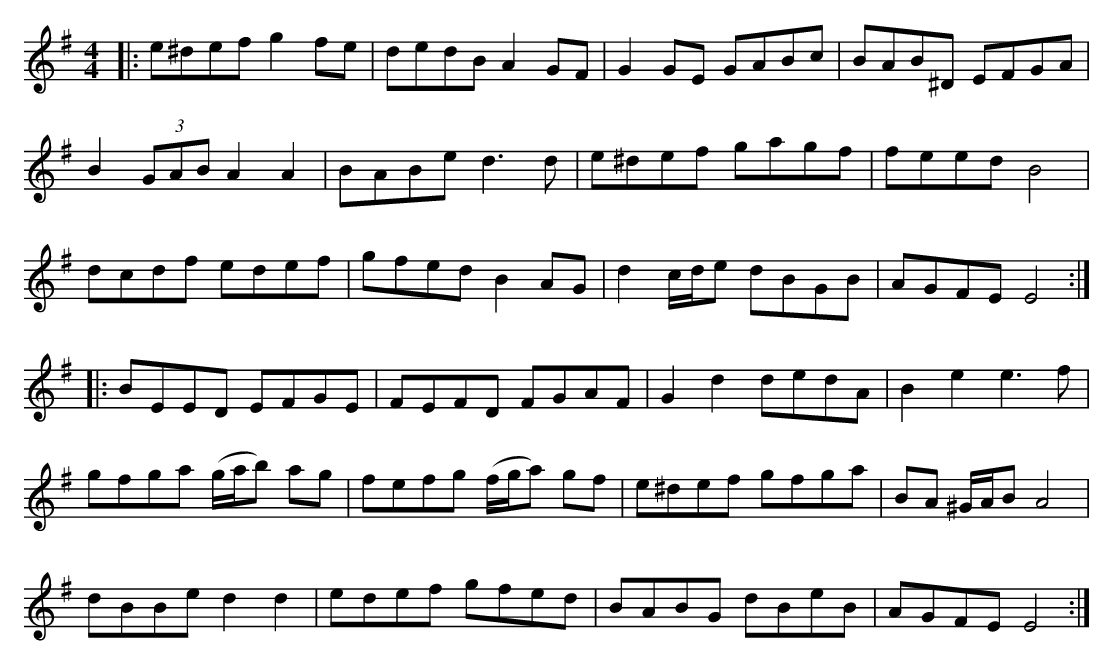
X:1
M:4/4
K:Emin
|:e^def g2 fe|dedB A2GF|G2GE GABc|BAB^D EFGA|
B2 (3GAB A2A2|BABe d3d|e^def gagf|feed B4|
dcdf edef|gfed B2 AG|d2 c/d/e dBGB|AGFE E4:|
|:BEED EFGE|FEFD FGAF|G2d2 dedA|B2e2 e3f|
gfga (g/a/b) ag|fefg (f/g/a) gf|e^def gfga|BA ^G/A/B A4|
dBBe d2 d2|edef gfed|BABG dBeB|AGFE E4:|
